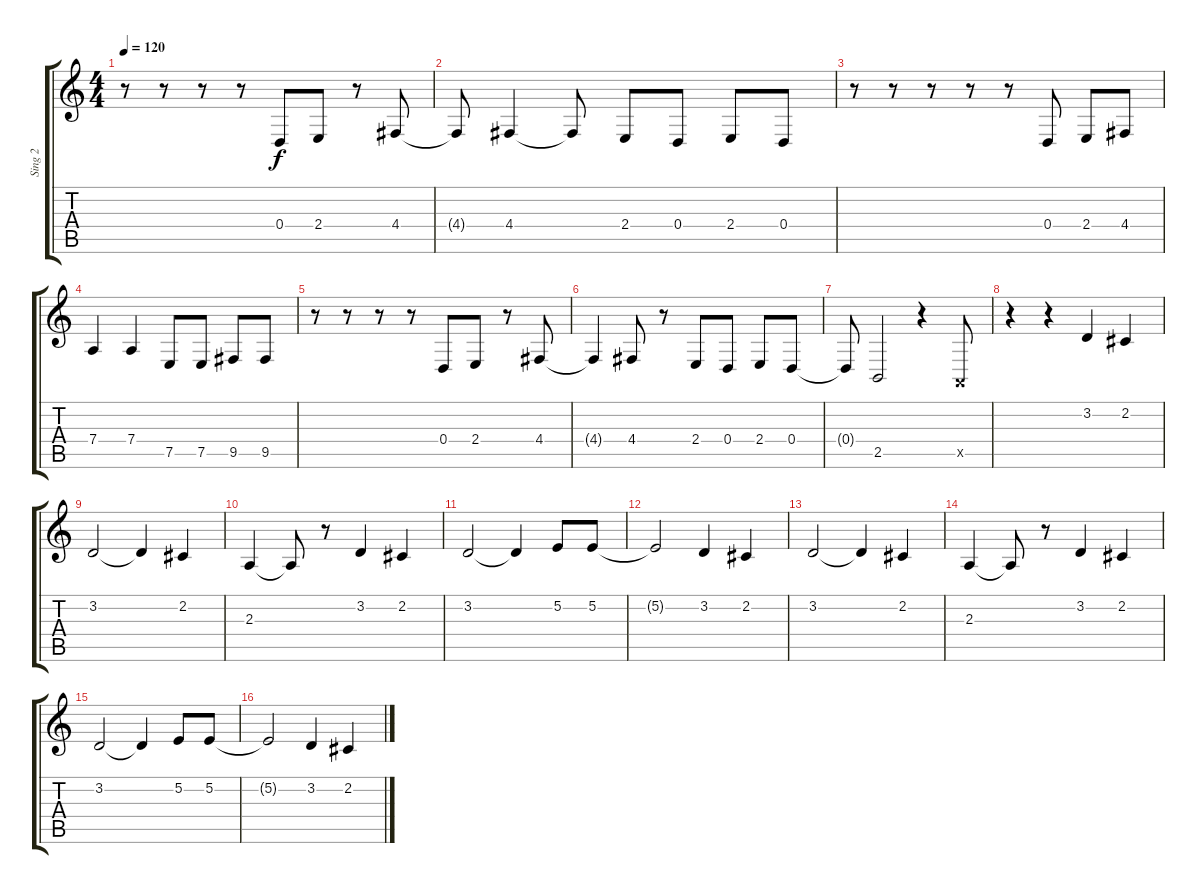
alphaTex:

\track ("Sing 2" "Sing 2") {instrument harmonica}
\staff {score tabs}
\tuning (E4 B3 G3 D3 A2 E2) {hide}
\ts (4 4)
\tempo 120
\clef g2
\ks c
r.8{dy f} r.8 r.8 r.8 0.4.8 2.4.8 r.8 4.4.8 |
4.4{t}.8 4.4.4 4.4{t}.8 2.4.8 0.4.8 2.4.8 0.4.8 |
r.8 r.8 r.8 r.8 r.8 0.4.8 2.4.8 4.4.8 |
7.4.4 7.4.4 7.5.8 7.5.8 9.5.8 9.5.8 |
r.8 r.8 r.8 r.8 0.4.8 2.4.8 r.8 4.4.8 |
4.4{t}.4 4.4.8 r.8 2.4.8 0.4.8 2.4.8 0.4.8 |
0.4{t}.8 2.5.2 r.4 0.5{x}.8 |
r.4 r.4 3.2.4 2.2.4 |
3.2.2 3.2{t}.4 2.2.4 |
2.3.4 2.3{t}.8 r.8 3.2.4 2.2.4 |
3.2.2 3.2{t}.4 5.2.8 5.2.8 |
5.2{t}.2 3.2.4 2.2.4 |
3.2.2 3.2{t}.4 2.2.4 |
2.3.4 2.3{t}.8 r.8 3.2.4 2.2.4 |
3.2.2 3.2{t}.4 5.2.8 5.2.8 |
5.2{t}.2 3.2.4 2.2.4
